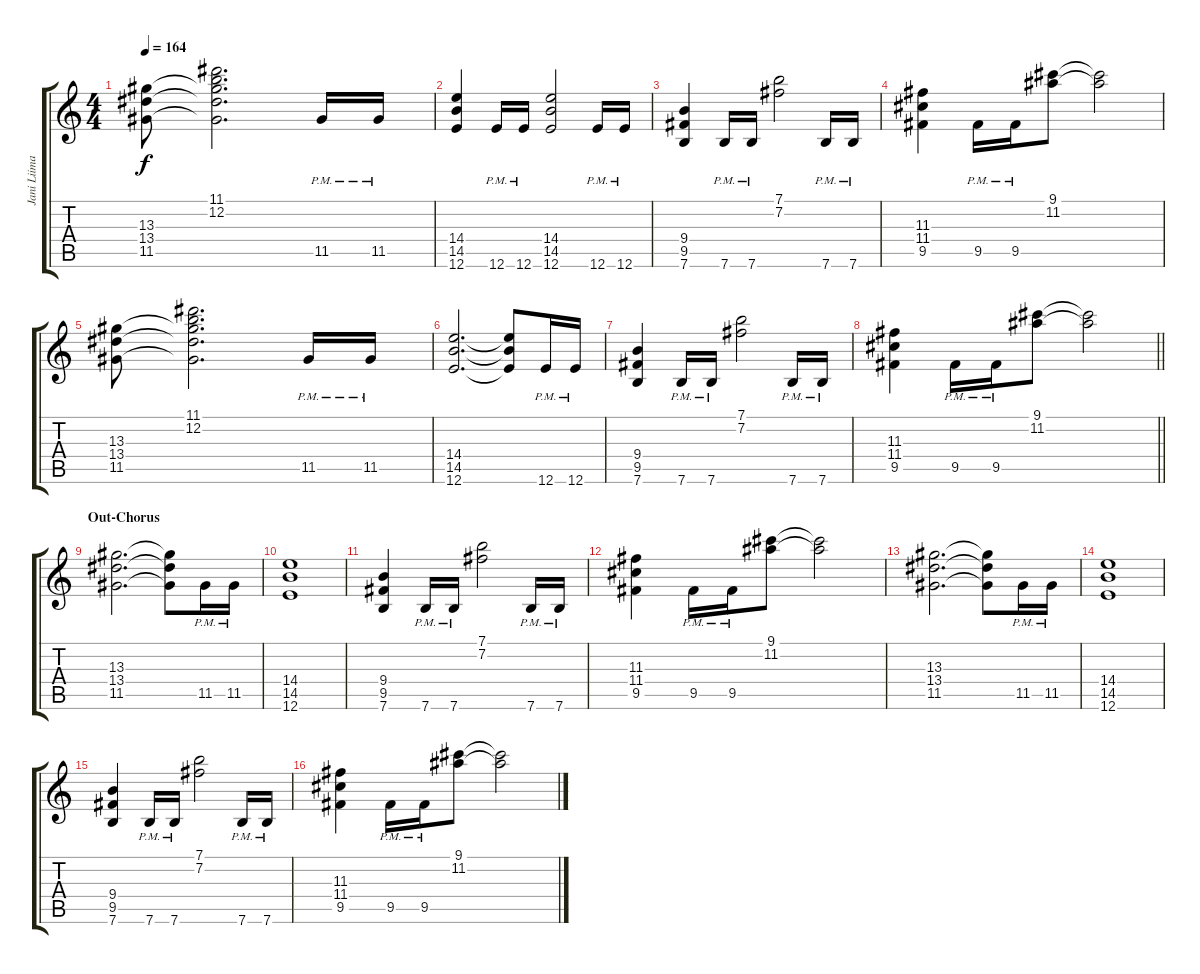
\track ("Jani Liimatainen" "Jani Liima") {instrument distortionguitar}
\staff {score tabs}
\tuning (E4 B3 G3 D3 A2 E2) {hide}
\ts (4 4)
\tempo 164
\clef g2
\ks c
(13.3 13.4 11.5).8{dy f} (11.1 12.2 13.3{t} 13.4{t} 11.5{t}).2{d} 11.5{pm}.16 11.5{pm}.16 |
(14.4 14.5 12.6).4 12.6{pm}.16 12.6{pm}.16 (14.4 14.5 12.6).2 12.6{pm}.16 12.6{pm}.16 |
(9.4 9.5 7.6).4 7.6{pm}.16 7.6{pm}.16 (7.1 7.2).2 7.6{pm}.16 7.6{pm}.16 |
(11.3 11.4 9.5).4 9.5{pm}.16 9.5{pm}.16 (9.1 11.2).8 (9.1{t} 11.2{t}).2 |
(13.3 13.4 11.5).8 (11.1 12.2 13.3{t} 13.4{t} 11.5{t}).2{d} 11.5{pm}.16 11.5{pm}.16 |
(14.4 14.5 12.6).2{d} (14.4{t} 14.5{t} 12.6{t}).8 12.6{pm}.16 12.6{pm}.16 |
(9.4 9.5 7.6).4 7.6{pm}.16 7.6{pm}.16 (7.1 7.2).2 7.6{pm}.16 7.6{pm}.16 |
\barLineRight lightlight
(11.3 11.4 9.5).4 9.5{pm}.16 9.5{pm}.16 (9.1 11.2).8 (9.1{t} 11.2{t}).2 |
\section ("" "Out-Chorus")
(13.3 13.4 11.5).2{d} (13.3{t} 13.4{t} 11.5{t}).8 11.5{pm}.16 11.5{pm}.16 |
(14.4 14.5 12.6).1 |
(9.4 9.5 7.6).4 7.6{pm}.16 7.6{pm}.16 (7.1 7.2).2 7.6{pm}.16 7.6{pm}.16 |
(11.3 11.4 9.5).4 9.5{pm}.16 9.5{pm}.16 (9.1 11.2).8 (9.1{t} 11.2{t}).2 |
(13.3 13.4 11.5).2{d} (13.3{t} 13.4{t} 11.5{t}).8 11.5{pm}.16 11.5{pm}.16 |
(14.4 14.5 12.6).1 |
(9.4 9.5 7.6).4 7.6{pm}.16 7.6{pm}.16 (7.1 7.2).2 7.6{pm}.16 7.6{pm}.16 |
(11.3 11.4 9.5).4 9.5{pm}.16 9.5{pm}.16 (9.1 11.2).8 (9.1{t} 11.2{t}).2
